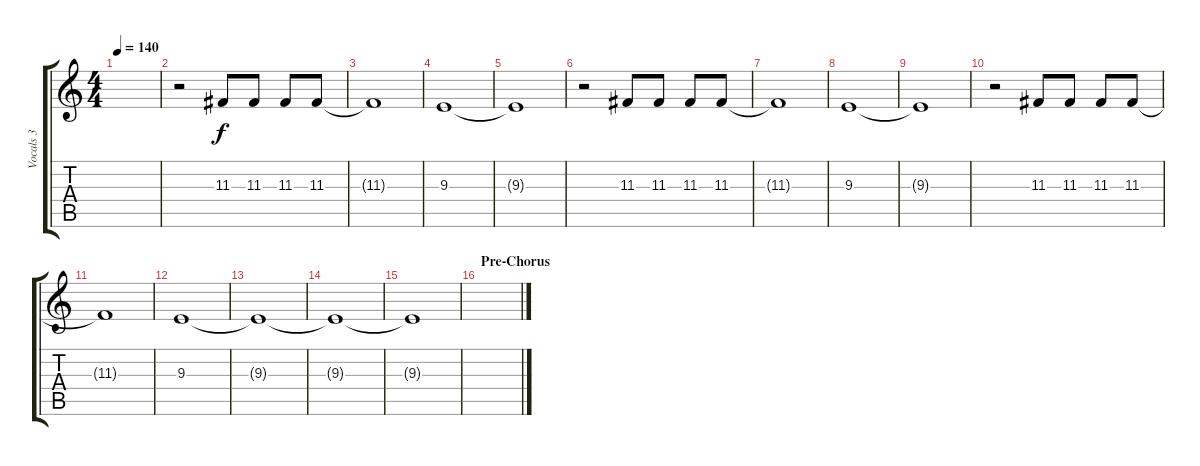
\track ("Vocals 3" "Vocals 3") {instrument lead7fifths}
\staff {score tabs}
\tuning (E4 B3 G3 D3 A2 E2) {hide}
\ts (4 4)
\tempo 140
\clef g2
\ks c
|
r.2 11.3.8 11.3.8 11.3.8 11.3.8 |
11.3{t}.1 |
9.3.1 |
9.3{t}.1 |
r.2 11.3.8 11.3.8 11.3.8 11.3.8 |
11.3{t}.1 |
9.3.1 |
9.3{t}.1 |
r.2 11.3.8 11.3.8 11.3.8 11.3.8 |
11.3{t}.1 |
9.3.1 |
9.3{t}.1 |
9.3{t}.1 |
9.3{t}.1 |
\section ("" "Pre-Chorus")
